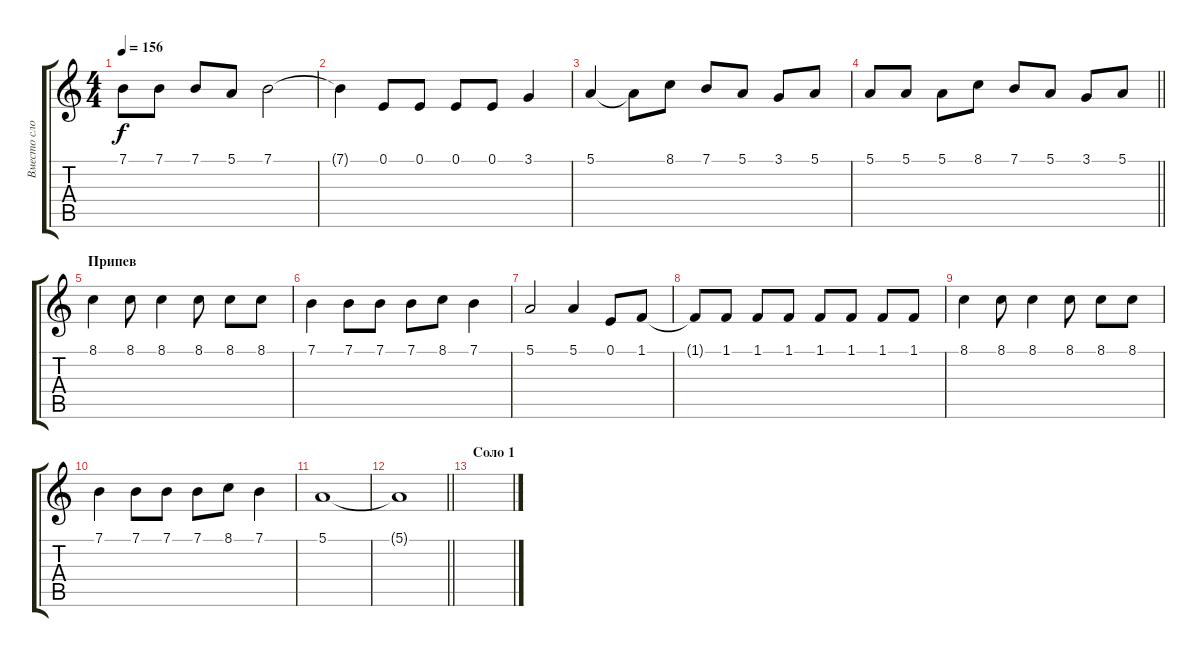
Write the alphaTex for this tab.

\track ("Вместо слов (для красоты)" "Вместо сло") {instrument fx7echoes}
\staff {score tabs}
\tuning (E4 B3 G3 D3 A2 E2) {hide}
\ts (4 4)
\tempo 156
\clef g2
\ks c
7.1{t}.8{dy f} 7.1.8 7.1.8 5.1.8 7.1.2 |
7.1{t}.4 0.1.8 0.1.8 0.1.8 0.1.8 3.1.4 |
5.1.4 5.1{t}.8 8.1.8 7.1.8 5.1.8 3.1.8 5.1.8 |
\barLineRight lightlight
5.1.8 5.1.8 5.1.8 8.1.8 7.1.8 5.1.8 3.1.8 5.1.8 |
\section ("" "Припев")
8.1.4 8.1.8 8.1.4 8.1.8 8.1.8 8.1.8 |
7.1.4 7.1.8 7.1.8 7.1.8 8.1.8 7.1.4 |
5.1.2 5.1.4 0.1.8 1.1.8 |
1.1{t}.8 1.1.8 1.1.8 1.1.8 1.1.8 1.1.8 1.1.8 1.1.8 |
8.1.4 8.1.8 8.1.4 8.1.8 8.1.8 8.1.8 |
7.1.4 7.1.8 7.1.8 7.1.8 8.1.8 7.1.4 |
5.1.1 |
\barLineRight lightlight
5.1{t}.1 |
\section ("" "Соло 1")
